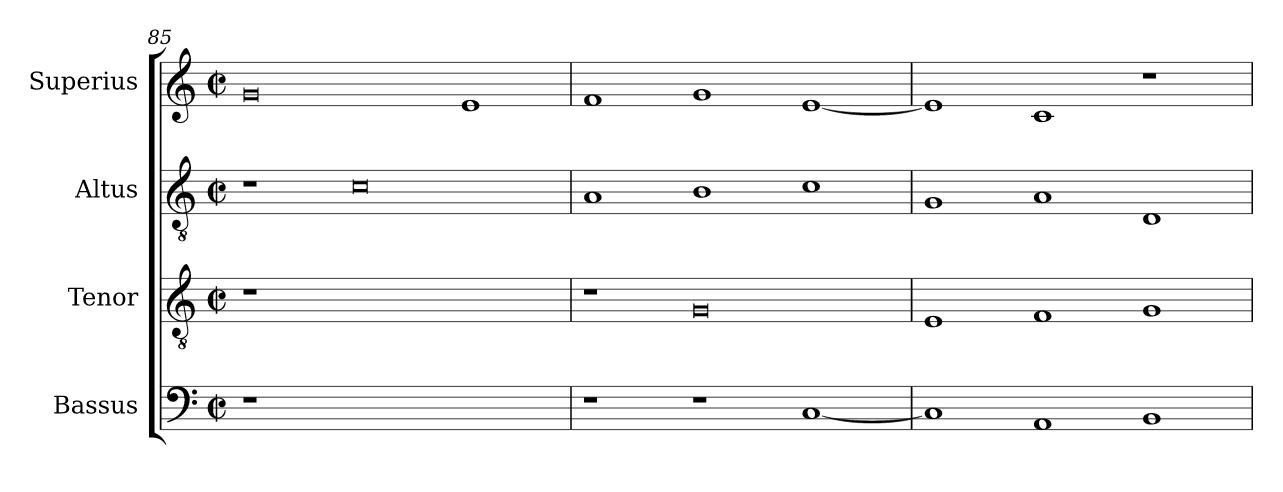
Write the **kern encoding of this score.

**kern	**kern	**kern	**kern
*part4	*part3	*part2	*part1
*staff4	*staff3	*staff2	*staff1
*I"Bassus	*I"Tenor	*I"Altus	*I"Superius
*I'B.	*I'T.	*	*I'S.
!!LO:PB:g=z
*clefF4	*clefGv2	*clefGv2	*clefG2
*	*ITrd7c12	*ITrd7c12	*
*k[]	*k[]	*k[]	*k[]
*C:	*C:	*C:	*C:
*M2/2	*M2/2	*M2/2	*M2/2
*met(c|)	*met(c|)	*met(c|)	*met(c|)
=85	=85	=85	=85
!LO:N:vis=1	!LO:N:vis=1	!	!
1r	1r	1r	0gi
0ryy	0ryy	0Ci	.
.	.	.	1ei
=86	=86	=86	=86
1r	1r	1AAi	1fi
1r	0GGi	1BBi	1gi
[<1Ci	.	1Ci	[<1ei
=87	=87	=87	=87
1Ci]	1EEi	1GGi	1ei]
1AAi	1FFi	1AAi	1ci
1BBi	1GGi	1DDi	1r
=	=	=	=
*-	*-	*-	*-
